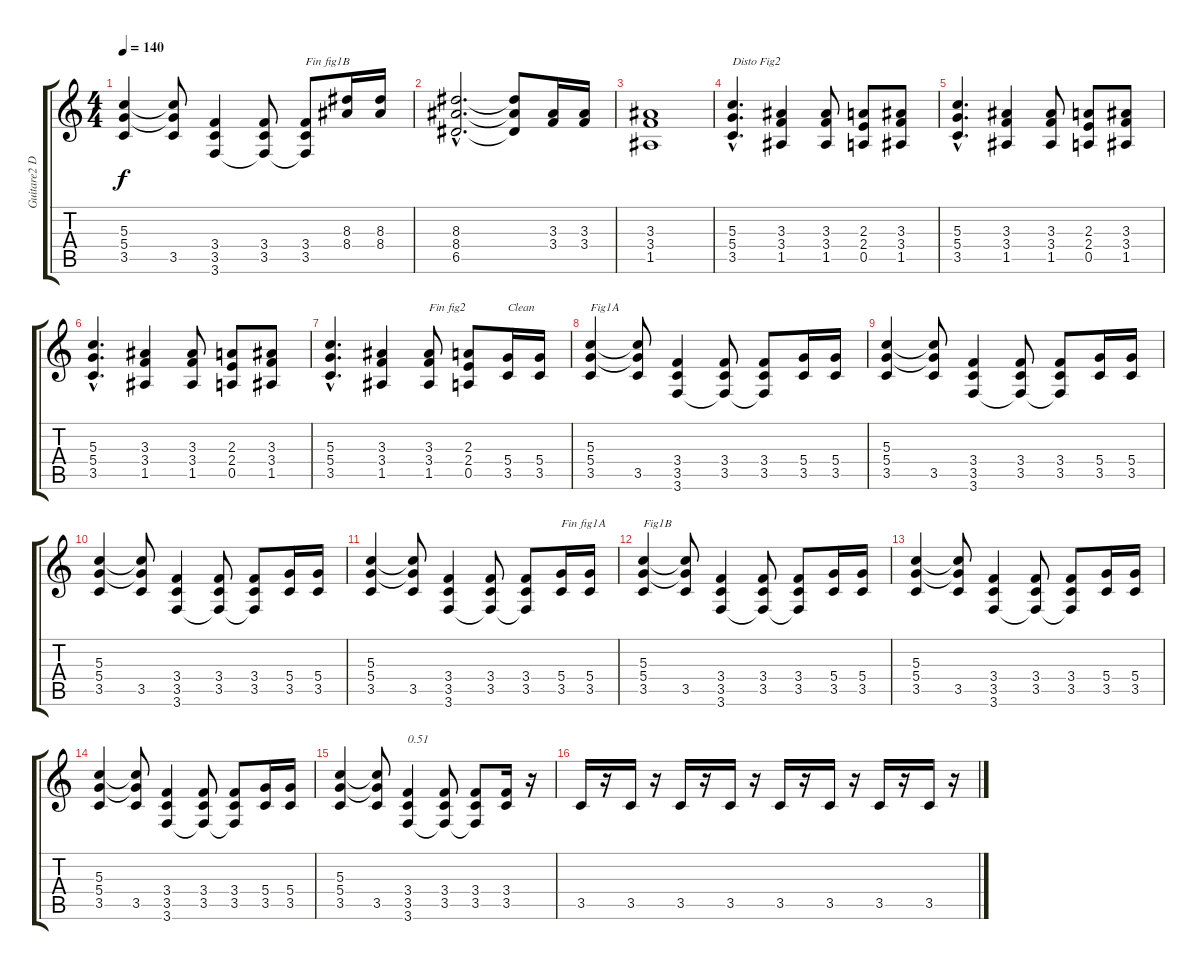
\track ("Guitare2 Dr-D" "Guitare2 D") {instrument electricguitarjazz}
\staff {score tabs}
\tuning (E4 B3 G3 D3 A2 D2) {hide}
\ts (4 4)
\tempo 140
\clef g2
\ks c
(5.3 5.4 3.5).4{dy f} (5.3{t} 5.4{t} 3.5).8 (3.4 3.5 3.6).4 (3.4 3.5 3.6{t}).8 (3.4 3.5 3.6{t}).8{txt "Fin fig1B"} (8.3 8.4).16 (8.3 8.4).16 |
(8.3{hac} 8.4{hac} 6.5{hac}).2{d} (8.3{t} 8.4{t} 6.5{t}).8 (3.3 3.4).16 (3.3 3.4).16 |
(3.3 3.4 1.5).1 |
(5.3{hac} 5.4{hac} 3.5{hac}).4{d txt "Disto Fig2" instrument distortionguitar} (3.3 3.4 1.5).4 (3.3 3.4 1.5).8 (2.3 2.4 0.5).8 (3.3 3.4 1.5).8 |
(5.3{hac} 5.4{hac} 3.5{hac}).4{d} (3.3 3.4 1.5).4 (3.3 3.4 1.5).8 (2.3 2.4 0.5).8 (3.3 3.4 1.5).8 |
(5.3{hac} 5.4{hac} 3.5{hac}).4{d} (3.3 3.4 1.5).4 (3.3 3.4 1.5).8 (2.3 2.4 0.5).8 (3.3 3.4 1.5).8 |
(5.3{hac} 5.4{hac} 3.5{hac}).4{d} (3.3 3.4 1.5).4 (3.3 3.4 1.5).8{txt "Fin fig2"} (2.3 2.4 0.5).8 (5.4 3.5).16{txt "Clean" instrument electricguitarjazz} (5.4 3.5).16 |
(5.3 5.4 3.5).4{txt "Fig1A"} (5.3{t} 5.4{t} 3.5).8 (3.4 3.5 3.6).4 (3.4 3.5 3.6{t}).8 (3.4 3.5 3.6{t}).8 (5.4 3.5).16 (5.4 3.5).16 |
(5.3 5.4 3.5).4 (5.3{t} 5.4{t} 3.5).8 (3.4 3.5 3.6).4 (3.4 3.5 3.6{t}).8 (3.4 3.5 3.6{t}).8 (5.4 3.5).16 (5.4 3.5).16 |
(5.3 5.4 3.5).4 (5.3{t} 5.4{t} 3.5).8 (3.4 3.5 3.6).4 (3.4 3.5 3.6{t}).8 (3.4 3.5 3.6{t}).8 (5.4 3.5).16 (5.4 3.5).16 |
(5.3 5.4 3.5).4 (5.3{t} 5.4{t} 3.5).8 (3.4 3.5 3.6).4 (3.4 3.5 3.6{t}).8 (3.4 3.5 3.6{t}).8 (5.4 3.5).16{txt "Fin fig1A"} (5.4 3.5).16 |
(5.3 5.4 3.5).4{txt "Fig1B"} (5.3{t} 5.4{t} 3.5).8 (3.4 3.5 3.6).4 (3.4 3.5 3.6{t}).8 (3.4 3.5 3.6{t}).8 (5.4 3.5).16 (5.4 3.5).16 |
(5.3 5.4 3.5).4 (5.3{t} 5.4{t} 3.5).8 (3.4 3.5 3.6).4 (3.4 3.5 3.6{t}).8 (3.4 3.5 3.6{t}).8 (5.4 3.5).16 (5.4 3.5).16 |
(5.3 5.4 3.5).4 (5.3{t} 5.4{t} 3.5).8 (3.4 3.5 3.6).4 (3.4 3.5 3.6{t}).8 (3.4 3.5 3.6{t}).8 (5.4 3.5).16 (5.4 3.5).16 |
(5.3 5.4 3.5).4 (5.3{t} 5.4{t} 3.5).8 (3.4 3.5 3.6).4{txt "0.51"} (3.4 3.5 3.6{t}).8 (3.4 3.5 3.6{t}).8 (3.4 3.5).16 r.16 |
3.5.16 r.16 3.5.16 r.16 3.5.16 r.16 3.5.16 r.16 3.5.16 r.16 3.5.16 r.16 3.5.16 r.16 3.5.16 r.16
